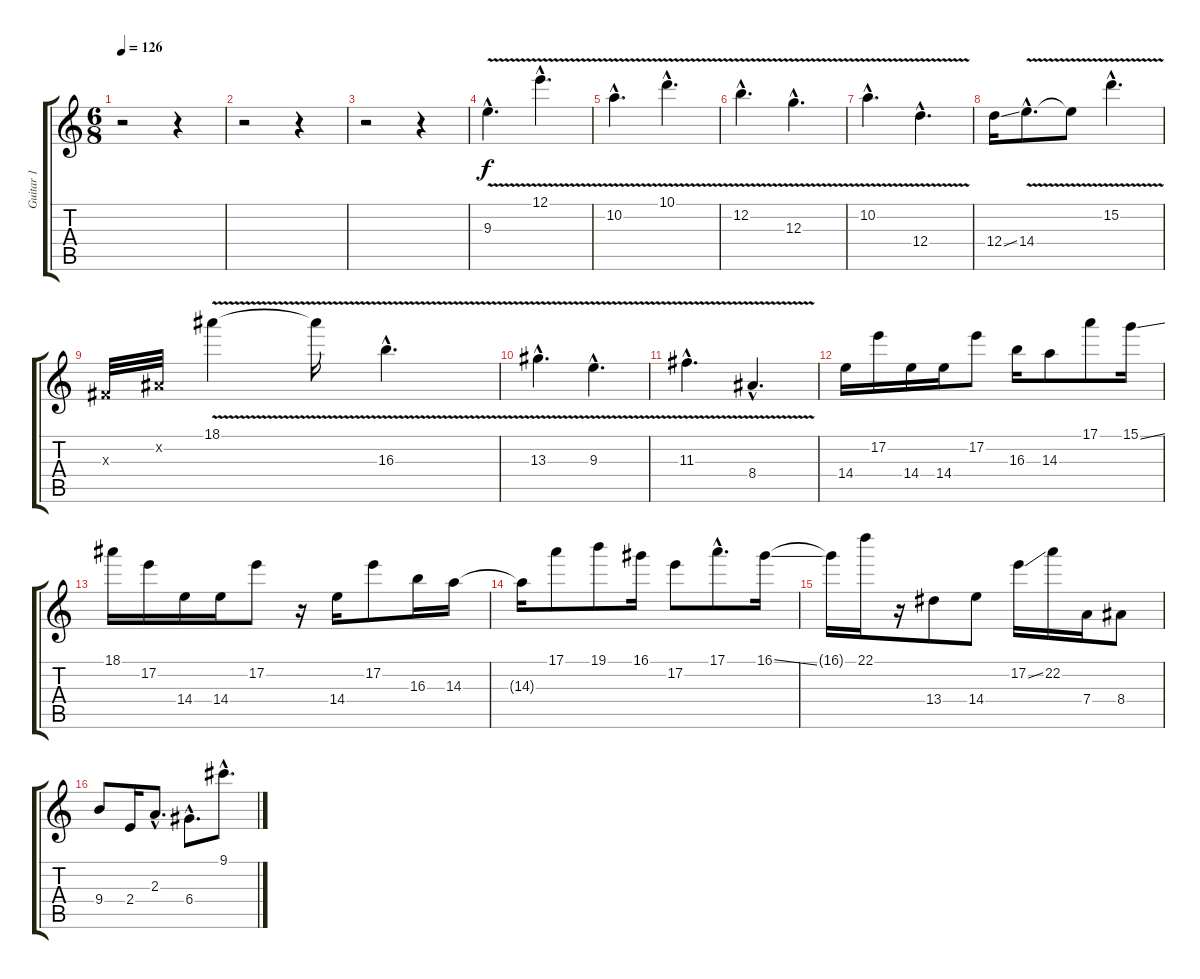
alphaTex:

\track ("Guitar 1" "Guitar 1") {instrument overdrivenguitar}
\staff {score tabs}
\tuning (E4 B3 G3 D3 A2 E2) {hide}
\ts (6 8)
\tempo 126
\clef g2
\ks c
r.2{dy f} r.4 |
r.2 r.4 |
r.2 r.4 |
9.3{v hac}.4{d} 12.1{v hac}.4{d} |
10.2{v hac}.4{d} 10.1{v hac}.4{d} |
12.2{v hac}.4{d} 12.3{v hac}.4{d} |
10.2{v hac}.4{d} 12.4{v hac}.4{d} |
12.4{ss}.16 14.4{v hac}.8{d} 14.4{t}.8 15.2{v hac}.4{d} |
-1.3{x}.32 -1.2{x}.32 18.1{v}.4 18.1{t}.16 16.3{v hac}.4{d} |
13.3{v hac}.4{d} 9.3{v hac}.4{d} |
11.3{v hac}.4{d} 8.4{v hac}.4{d} |
14.4.16 17.2.16 14.4.16 14.4.16 17.2.8 16.3.16 14.3.8 17.1.8 15.1{ss}.16 |
18.1.16 17.2.16 14.4.16 14.4.16 17.2.8 r.16 14.4.16 17.2.8 16.3.16 14.3.16 |
14.3{t}.16 17.1.8 19.1.8 16.1.16 17.2.8 17.1{hac}.8{d} 16.1{ss}.16 |
16.1{t}.16 22.1.16 r.16 13.4.8 14.4.8 17.2{ss}.16 22.2.16 7.4.16 8.4.8 |
9.4.8 2.4.16 2.3{hac}.8{d} 6.4{hac}.8{d} 9.1{hac}.8{d}
